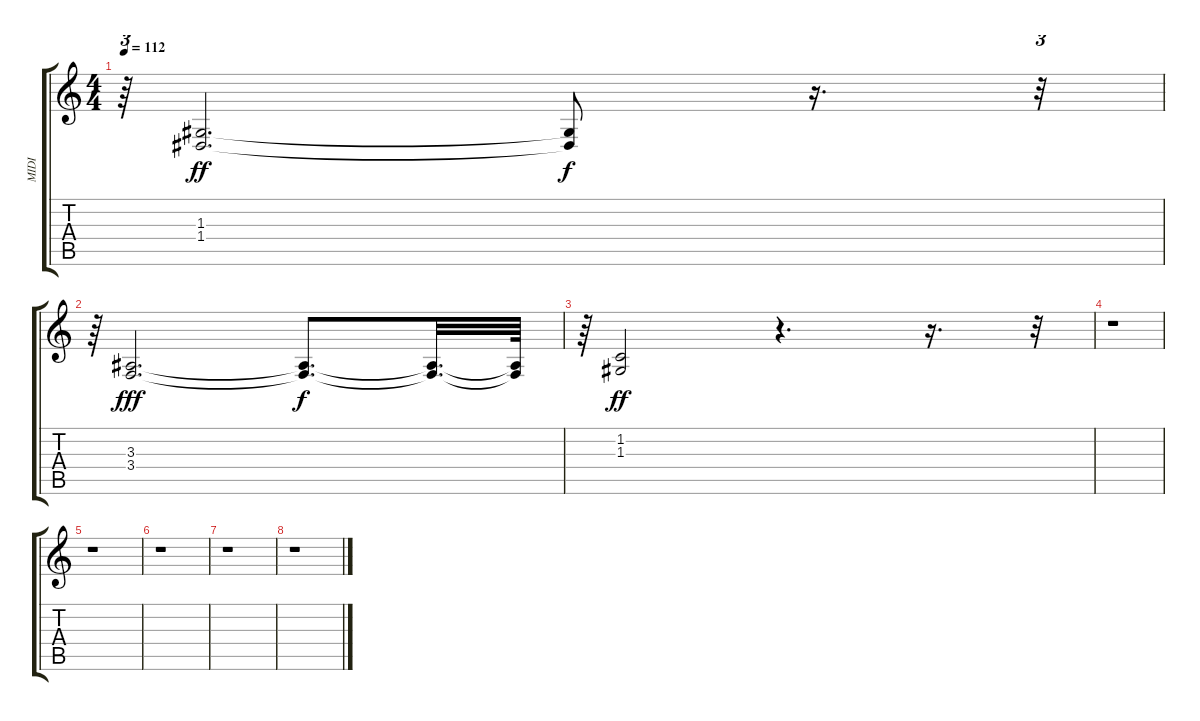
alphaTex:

\track ("MIDI" "MIDI") {instrument acousticgrandpiano}
\staff {score tabs}
\tuning (E4 B3 G3 D3 A2 E2) {hide}
\ts (4 4)
\tempo 112
\clef g2
\ks c
r.64{tu (3 2) dy f} (1.3 1.4).2{d dy ff} (1.3{t} 1.4{t}).8{dy f} r.16{d} r.32{tu (3 2)} |
r.64{tu (3 2)} (3.3 3.4).2{d dy fff} (3.3{t} 3.4{t}).8{d dy f} (3.3{t} 3.4{t}).32{d} (3.3{t} 3.4{t}).64 |
r.64{tu (3 2)} (1.2 1.3).2{dy ff} r.4{d} r.16{d} r.32{tu (3 2)} |
r.1 |
r.1 |
r.1 |
r.1 |
r.1
